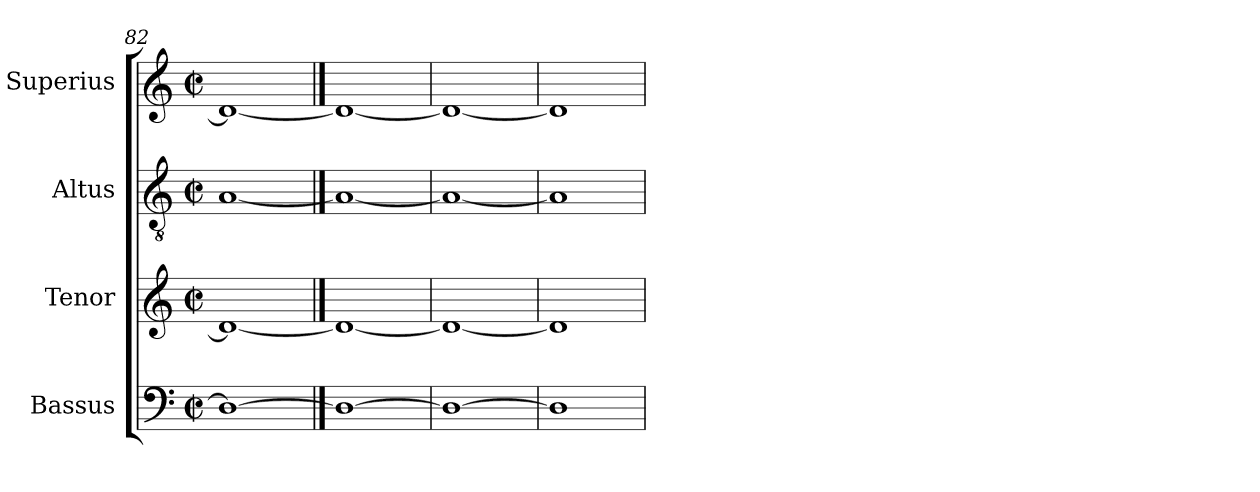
**kern	**kern	**kern	**kern
*part4	*part3	*part2	*part1
*staff4	*staff3	*staff2	*staff1
*I"Bassus	*I"Tenor	*I"Altus	*I"Superius
*I'B.	*I'T.	*I'A.	*I'S.
*clefF4	*clefG2	*clefGv2	*clefG2
*	*ITrd7c12	*ITrd7c12	*
*k[]	*k[]	*k[]	*k[]
*C:	*C:	*C:	*C:
*M2/2	*M2/2	*M2/2	*M2/2
*met(c|)	*met(c|)	*met(c|)	*met(c|)
=82	=82	=82	=82
1Di_>	1Di_<	[1AAi	1di_<
==83	==83	==83	==83
1Di_	1Di_	1AAi_	1di_
=84	=84	=84	=84
1Di_	1Di_	1AAi_	1di_
=85	=85	=85	=85
1Di]	1Di]	1AAi]	1di]
=	=	=	=
*-	*-	*-	*-
